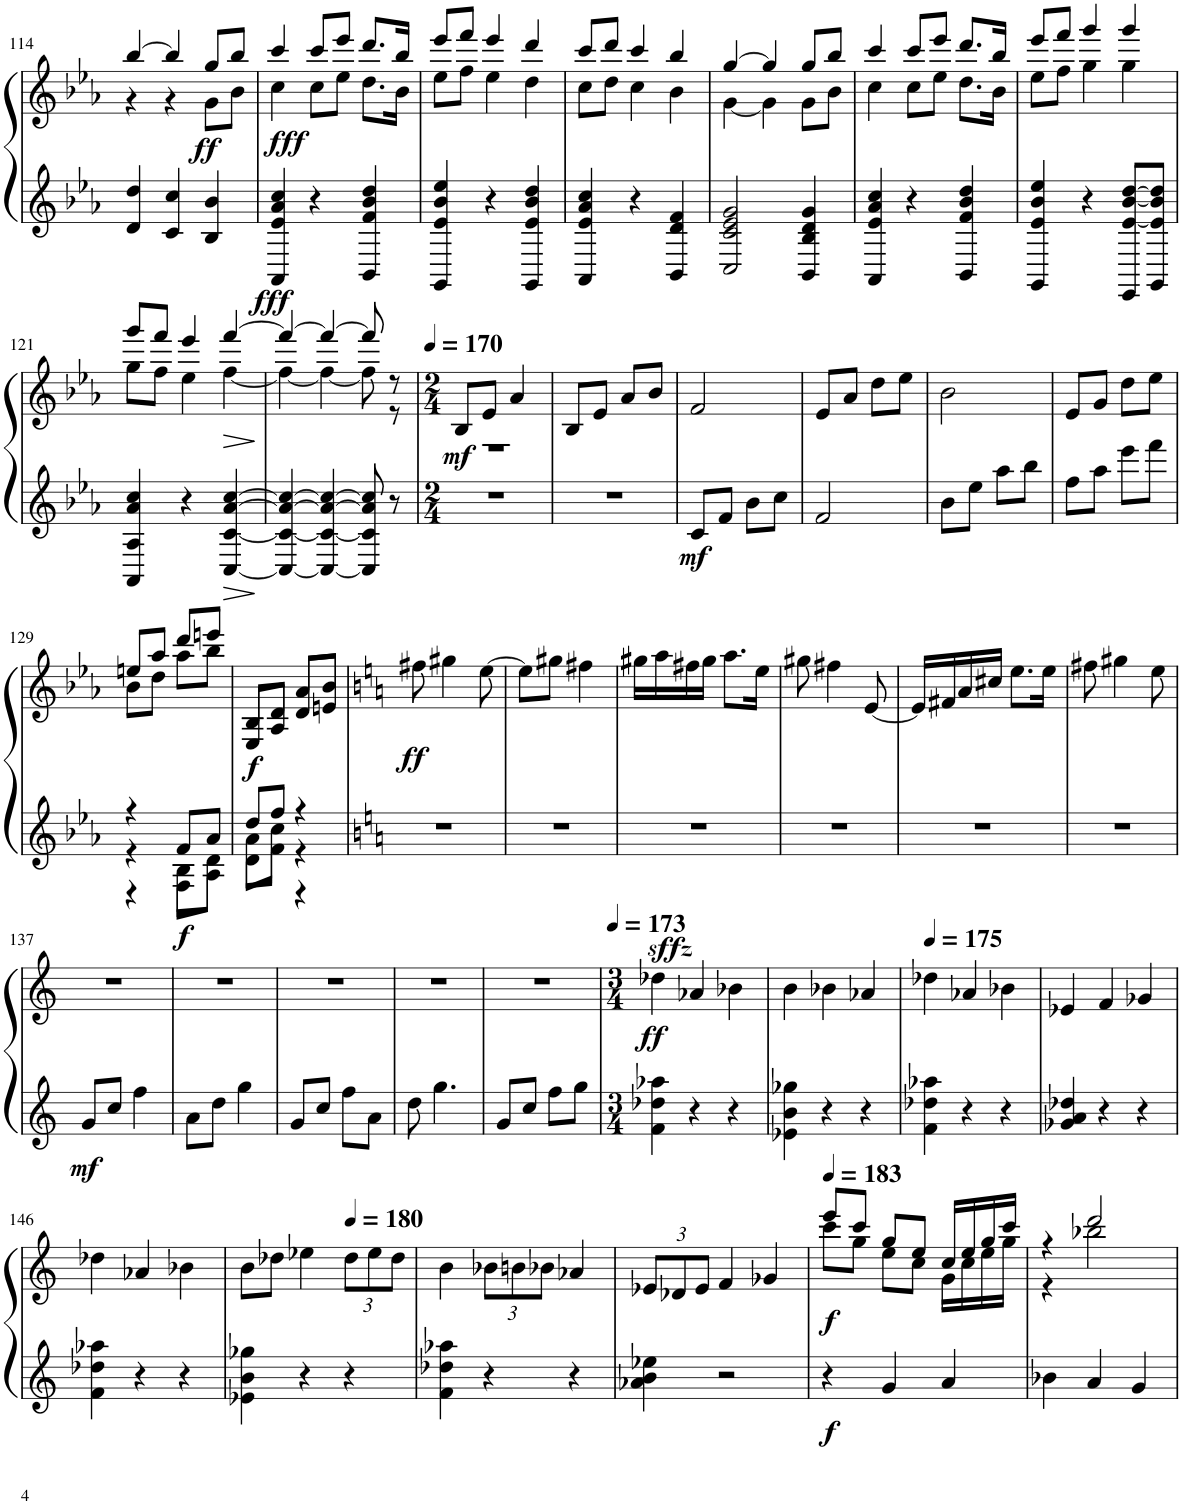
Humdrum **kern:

**kern	**kern	**dynam
*part1	*part1	*part1
*staff2	*staff1	*staff1/2
*I"ピアノ	*	*
!!LO:PB:g=z
*clefG2	*clefG2	*
*k[b-e-a-]	*k[b-e-a-]	*
*M3/4	*M3/4	*
=114	=114	=114
*	*^	*
4d/ 4dd/	[4bb-/	4r	.
4c/ 4cc/	4bb-/]	4r	.
!	!	!	!LO:DY:b
4B-/ 4b-/	8gg/L	8g\L	ff
.	8bb-/J	8b-\J	.
=115	=115	=115	=115
!	!	!	!LO:DY:b=2
!	!	!	!LO:DY:n=1:b
4AA-/ 4e-/ 4a-/ 4cc/	4ccc/	4cc\	fff fff
4r	8ccc/L	8cc\L	.
.	8eee-/J	8ee-\J	.
4BB-/ 4f/ 4b-/ 4dd/	8.ddd/L	8.dd\L	.
.	16bb-/Jk	16b-\Jk	.
=116	=116	=116	=116
4GG/ 4e-/ 4b-/ 4ee-/	8eee-/L	8ee-\L	.
.	8fff/J	8ff\J	.
4r	4eee-/	4ee-\	.
4GG/ 4e-/ 4b-/ 4dd/	4ddd/	4dd\	.
=117	=117	=117	=117
4AA-/ 4e-/ 4a-/ 4cc/	8ccc/L	8cc\L	.
.	8ddd/J	8dd\J	.
4r	4ccc/	4cc\	.
4BB-/ 4d/ 4f/	4bb-/	4b-\	.
=118	=118	=118	=118
2C/ 2c/ 2e-/ 2g/	[4gg/	[4g\	.
.	4gg/]	4g\]	.
4BB-/ 4B-/ 4d/ 4g/	8gg/L	8g\L	.
.	8bb-/J	8b-\J	.
=119	=119	=119	=119
4AA-/ 4e-/ 4a-/ 4cc/	4ccc/	4cc\	.
4r	8ccc/L	8cc\L	.
.	8eee-/J	8ee-\J	.
4BB-/ 4f/ 4b-/ 4dd/	8.ddd/L	8.dd\L	.
.	16bb-/Jk	16b-\Jk	.
=120	=120	=120	=120
4GG/ 4e-/ 4b-/ 4ee-/	8eee-/L	8ee-\L	.
.	8fff/J	8ff\J	.
4r	4ggg/	4gg\	.
8EE-/ [8e-/ [8b-/ [8dd/L	4ggg/	4gg\	.
8GG/ 8e-/] 8b-/] 8dd/]J	.	.	.
!!LO:LB:g=z	!!
=121	=121	=121	=121
4AA-/ 4A-/ 4a-/ 4cc/	8ggg/L	8gg\L	.
.	8fff/J	8ff\J	.
4r	4eee-/	4ee-\	.
!	!	!	!LO:HP:b
[4C/ [4c/ [4a-/ [4cc/	[4fff/	[4ff\	>
*	*v	*v	*
.	.	]
=122	=122	=122
*	*^	*
4C/_ 4c/_ 4a-/_ 4cc/_	4fff/_	4ff\_	.
4C/_ 4c/_ 4a-/_ 4cc/_	4fff/_	4ff\_	.
8C/] 8c/] 8a-/] 8cc/]	8fff/]	8ff\]	.
8r	8r	8r	.
=123	=123	=123	=123
*M2/4	*M2/4	*	*
*	*MM170	*	*
!	!	!	!LO:DY:b
2r	8B-/L	2r	mf
.	8e-/J	.	.
.	4a-/	.	.
*	*v	*v	*
=124	=124	=124
2r	8B-/L	.
.	8e-/J	.
.	8a-/L	.
.	8b-/J	.
=125	=125	=125
!	!	!LO:DY:b=2
8c/L	2f/	mf
8f/J	.	.
8b-\L	.	.
8cc\J	.	.
=126	=126	=126
2f/	8e-/L	.
.	8a-/J	.
.	8dd\L	.
.	8ee-\J	.
=127	=127	=127
8b-\L	2b-\	.
8ee-\J	.	.
8aa-\L	.	.
8bb-\J	.	.
=128	=128	=128
8ff\L	8e-/L	.
8aa-\J	8g/J	.
8eee-\L	8dd\L	.
8fff\J	8ee-\J	.
!!LO:LB:g=z
=129	=129	=129
*^	*^	*
*	*^	*	*	*
4r	4r	4r	8een/L	8b-\L	.
.	.	.	8aa-/J	8dd\J	.
!	!	!	!	!	!LO:DY:b=2
8f/L	8B-\L	8F\L	8ddd/L	8aa-\L	f
8a-/J	8d\J	8A-\J	8eeen/J	8bb-\J	.
=130	=130	=130	=130	=130	=130
!	!	!	!	!	!LO:DY:b
8dd/L	8a-\L	8d\L	8E-/L	8B-/L	f
8ff/J	8cc\J	8f\J	8A-/J	8d/J	.
4r	4r	4r	8d/L	8a-/L	.
.	.	.	8en/J	8b-/J	.
*v	*v	*v	*	*	*
*	*v	*v	*
=131	=131	=131
*k[]	*k[]	*
*	*^	*
!	!	!	!LO:DY:b
*	*v	*v	*
2r	8ff#X\	ff
.	4gg#X\	.
.	[8ee\	.
=132	=132	=132
2r	8ee\L]	.
.	8gg#X\J	.
.	4ff#X\	.
=133	=133	=133
2r	16gg#X\LL	.
.	16aa\	.
.	16ff#X\	.
.	16gg#\JJ	.
.	8.aa\L	.
.	16ee\Jk	.
=134	=134	=134
2r	8gg#X\	.
.	4ff#X\	.
.	[8e/	.
=135	=135	=135
2r	16e/LL]	.
.	16f#X/	.
.	16a/	.
.	16cc#X/JJ	.
.	8.ee\L	.
.	16ee\Jk	.
=136	=136	=136
2r	8ff#X\	.
.	4gg#X\	.
.	8ee\	.
!!LO:LB:g=z
=137	=137	=137
!	!	!LO:DY:b=2
8g/L	2r	mf
8cc/J	.	.
4ff\	.	.
=138	=138	=138
8a\L	2r	.
8dd\J	.	.
4gg\	.	.
=139	=139	=139
8g/L	2r	.
8cc/J	.	.
8ff\L	.	.
8a\J	.	.
=140	=140	=140
8dd\	2r	.
4.gg\	.	.
=141	=141	=141
8g/L	2r	.
8cc/J	.	.
8ff\L	.	.
8gg\J	.	.
=142	=142	=142
*M3/4	*M3/4	*
*	*MM173	*
!	!	!LO:DY:b
!	!	!LO:DY:n=1:a
4f\ 4dd-X\ 4aa-X\	4dd-X\	ff sffz
4r	4a-X/	.
4r	4b-X\	.
=143	=143	=143
4e-X\ 4b\ 4gg-X\	4b\	.
4r	4b-X\	.
4r	4a-X/	.
=144	=144	=144
*	*MM175	*
4f\ 4dd-X\ 4aa-X\	4dd-X\	.
4r	4a-X/	.
4r	4b-X\	.
=145	=145	=145
4g-X/ 4a/ 4dd-X/	4e-X/	.
4r	4f/	.
4r	4g-X/	.
!!LO:LB:g=z
=146	=146	=146
4f\ 4dd-X\ 4aa-X\	4dd-X\	.
4r	4a-X/	.
4r	4b-X\	.
=147	=147	=147
4e-X\ 4b\ 4gg-X\	8b\L	.
.	8dd-X\J	.
4r	4ee-X\	.
*	*Xbrackettup	*
*	*MM180	*
4r	12dd-\L	.
.	12ee-\	.
.	12dd-\J	.
=148	=148	=148
4f\ 4dd-X\ 4aa-X\	4b\	.
4r	12b-X\L	.
.	12bn\	.
.	12b-X\J	.
4r	4a-X/	.
=149	=149	=149
4a-X\ 4b\ 4ee-X\	12e-X/L	.
.	12d-X/	.
.	12e-/J	.
2r	4f/	.
.	4g-X/	.
=150	=150	=150
*	*MM183	*
*	*^	*
!	!	!	!LO:DY:b=2
!	!	!	!LO:DY:n=1:b
4r	8eee/L	8ccc\L	f f
.	8ccc/J	8gg\J	.
4g/	8gg/L	8ee\L	.
.	8ee/J	8cc\J	.
4a/	16cc/LL	16g\LL	.
.	16ee/	16cc\	.
.	16gg/	16ee\	.
.	16ccc/JJ	16gg\JJ	.
=151	=151	=151	=151
4b-X\	4r	4r	.
4a/	2ddd/	2bb-X\	.
4g/	.	.	.
*	*v	*v	*
=	=	=
*-	*-	*-
